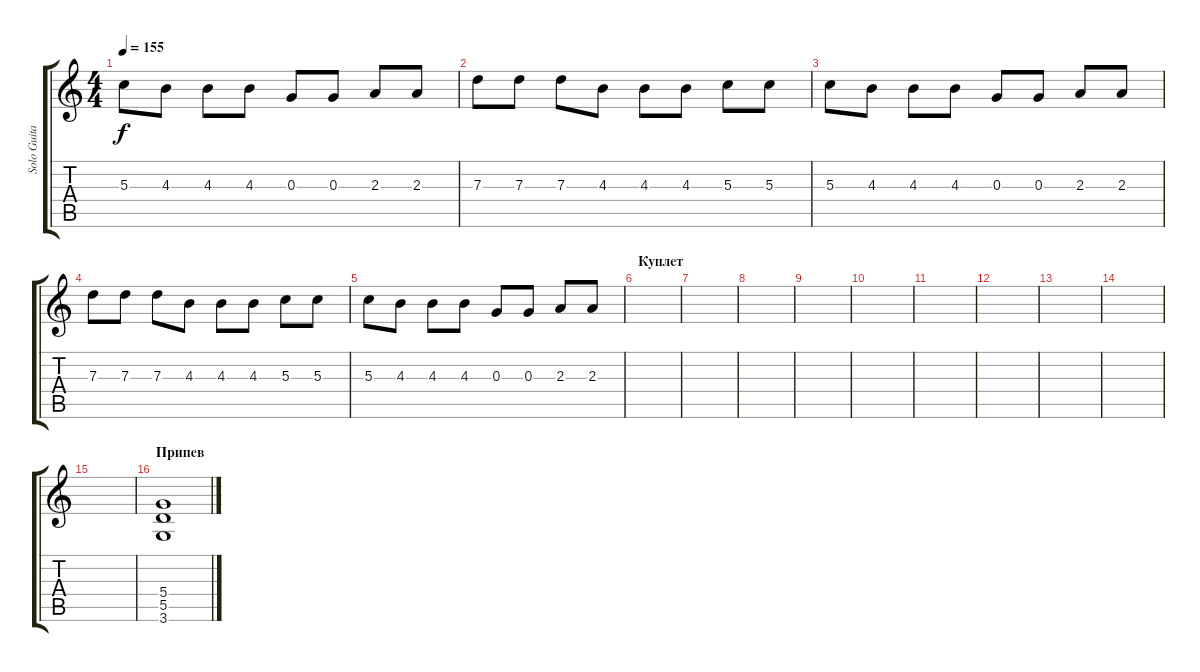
\track ("Solo Guitar" "Solo Guita") {instrument distortionguitar}
\staff {score tabs}
\tuning (E4 B3 G3 D3 A2 E2) {hide}
\ts (4 4)
\tempo 155
\clef g2
\ks c
5.3.8{dy f} 4.3.8 4.3.8 4.3.8 0.3.8 0.3.8 2.3.8 2.3.8 |
7.3.8 7.3.8 7.3.8 4.3.8 4.3.8 4.3.8 5.3.8 5.3.8 |
5.3.8 4.3.8 4.3.8 4.3.8 0.3.8 0.3.8 2.3.8 2.3.8 |
7.3.8 7.3.8 7.3.8 4.3.8 4.3.8 4.3.8 5.3.8 5.3.8 |
5.3.8 4.3.8 4.3.8 4.3.8 0.3.8 0.3.8 2.3.8 2.3.8 |
\section ("" "Куплет")
|
|
|
|
|
|
|
|
|
|
\section ("" "Припев")
(5.4 5.5 3.6).1
